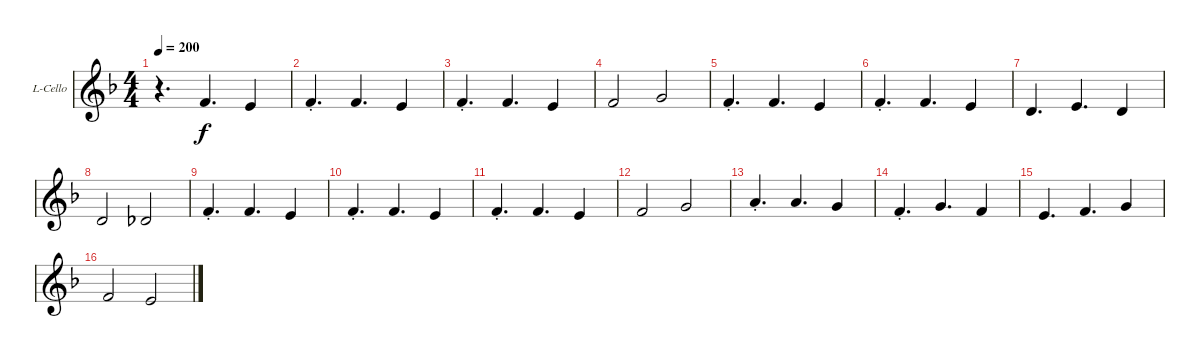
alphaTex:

\bracketExtendMode groupsimilarinstruments
\firstSystemTrackNameOrientation horizontal
\otherSystemsTrackNameOrientation horizontal
\track ("Lead Cello" "L-Cello") {instrument cello}
\staff {score}
\tuning (A3 D3 G2 C2)
\ts (4 4)
\beaming (8 2 2 2 2)
\tempo 200
\clef g2
\scale
0.485477
\ks dminor
r.4{d dy f instrument cello} 8.1.4{d} 7.1.4 |
\scale
0.257261 8.1{st}.4{d} 8.1.4{d} 7.1.4 |
\scale
0.257261 8.1{st}.4{d} 8.1.4{d} 7.1.4 |
\scale
0.333333 8.1.2 10.1.2 |
\scale
0.333333 8.1{st}.4{d} 8.1.4{d} 7.1.4 |
\scale
0.333333 8.1{st}.4{d} 8.1.4{d} 7.1.4 |
\scale
0.333333 5.1.4{d} 7.1.4{d} 19.3.4 |
\scale
0.333333 19.3.2 4.1.2 |
\scale
0.333333 8.1{st}.4{d} 8.1.4{d} 7.1.4 |
8.1{st}.4{d} 8.1.4{d} 7.1.4 |
\scale
0.333333 8.1{st}.4{d} 8.1.4{d} 7.1.4 |
\scale
0.333333 8.1.2 10.1.2 |
\scale
0.333333 19.2{st}.4{d} 19.2.4{d} 17.2.4 |
\scale
0.333333 15.2{st}.4{d} 17.2.4{d} 15.2.4 |
\scale
0.333333 14.2.4{d} 15.2.4{d} 17.2.4 |
15.2.2 14.2.2
